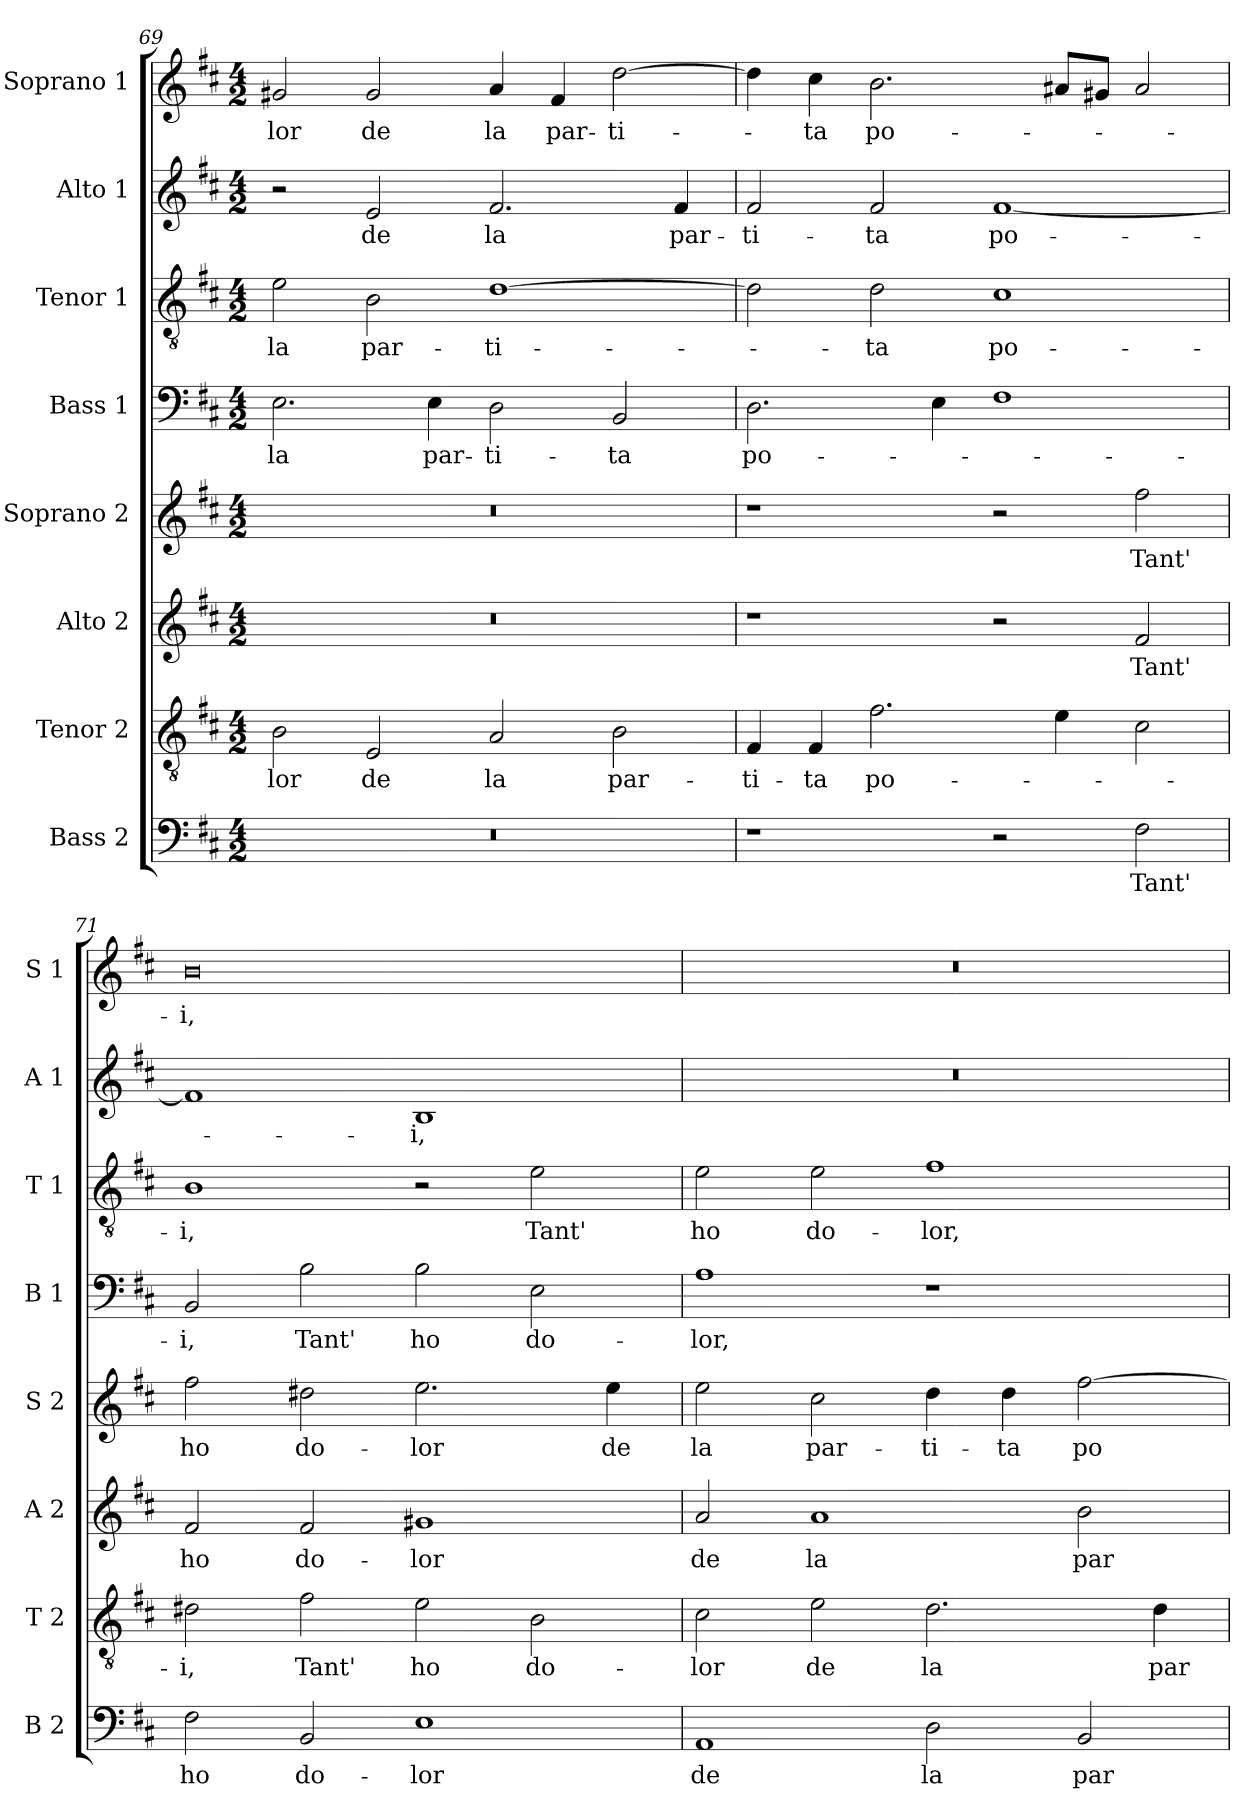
**kern	**text	**kern	**text	**kern	**text	**kern	**text	**kern	**text	**kern	**text	**kern	**text	**kern	**text
*part8	*part8	*part7	*part7	*part6	*part6	*part5	*part5	*part4	*part4	*part3	*part3	*part2	*part2	*part1	*part1
*staff8	*staff8	*staff7	*staff7	*staff6	*staff6	*staff5	*staff5	*staff4	*staff4	*staff3	*staff3	*staff2	*staff2	*staff1	*staff1
*I"Bass 2	*	*I"Tenor 2	*	*I"Alto 2	*	*I"Soprano 2	*	*I"Bass 1	*	*I"Tenor 1	*	*I"Alto 1	*	*I"Soprano 1	*
*I'B 2	*	*I'T 2	*	*I'A 2	*	*I'S 2	*	*I'B 1	*	*I'T 1	*	*I'A 1	*	*I'S 1	*
*clefF4	*	*clefGv2	*	*clefG2	*	*clefG2	*	*clefF4	*	*clefGv2	*	*clefG2	*	*clefG2	*
*k[f#c#]	*	*k[f#c#]	*	*k[f#c#]	*	*k[f#c#]	*	*k[f#c#]	*	*k[f#c#]	*	*k[f#c#]	*	*k[f#c#]	*
*D:	*	*D:	*	*D:	*	*D:	*	*D:	*	*D:	*	*D:	*	*D:	*
*M4/2	*	*M4/2	*	*M4/2	*	*M4/2	*	*M4/2	*	*M4/2	*	*M4/2	*	*M4/2	*
=69	=69	=69	=69	=69	=69	=69	=69	=69	=69	=69	=69	=69	=69	=69	=69
!	!	!	!LO:LY:b	!	!	!	!	!	!LO:LY:b	!	!LO:LY:b	!	!	!	!LO:LY:b
0r	.	2B\	-lor	0r	.	0r	.	2.E\	la	2e\	la	2r	.	2g#X/	-lor
!	!	!	!LO:LY:b	!	!	!	!	!	!	!	!LO:LY:b	!	!LO:LY:b	!	!LO:LY:b
.	.	2E/	de	.	.	.	.	.	.	2B\	par-	2e/	de	2g#/	de
!	!	!	!	!	!	!	!	!	!LO:LY:b	!	!	!	!	!	!
.	.	.	.	.	.	.	.	4E\	par-	.	.	.	.	.	.
!	!	!	!LO:LY:b	!	!	!	!	!	!LO:LY:b	!	!LO:LY:b	!	!LO:LY:b	!	!LO:LY:b
.	.	2A/	la	.	.	.	.	2D\	-ti-	[1d	-ti-	2.f#/	la	4a/	la
!	!	!	!	!	!	!	!	!	!	!	!	!	!	!	!LO:LY:b
.	.	.	.	.	.	.	.	.	.	.	.	.	.	4f#/	par-
!	!	!	!LO:LY:b	!	!	!	!	!	!LO:LY:b	!	!	!	!	!	!LO:LY:b
.	.	2B\	par-	.	.	.	.	2BB/	-ta	.	.	.	.	[2dd\	-ti-
!	!	!	!	!	!	!	!	!	!	!	!	!	!LO:LY:b	!	!
.	.	.	.	.	.	.	.	.	.	.	.	4f#/	par-	.	.
=70	=70	=70	=70	=70	=70	=70	=70	=70	=70	=70	=70	=70	=70	=70	=70
!	!	!	!LO:LY:b	!	!	!	!	!	!LO:LY:b	!	!	!	!LO:LY:b	!	!
1r	.	4F#/	-ti-	1r	.	1r	.	2.D\	po-	2d\]	.	2f#/	-ti-	4dd\]	.
!	!	!	!LO:LY:b	!	!	!	!	!	!	!	!	!	!	!	!LO:LY:b
.	.	4F#/	-ta	.	.	.	.	.	.	.	.	.	.	4cc#\	-ta
!	!	!	!LO:LY:b	!	!	!	!	!	!	!	!LO:LY:b	!	!LO:LY:b	!	!LO:LY:b
.	.	2.f#\	po-	.	.	.	.	.	.	2d\	-ta	2f#/	-ta	2.b\	po-
.	.	.	.	.	.	.	.	4E\	.	.	.	.	.	.	.
!	!	!	!	!	!	!	!	!	!	!	!LO:LY:b	!	!LO:LY:b	!	!
2r	.	.	.	2r	.	2r	.	1F#	.	1c#	po-	[1f#	po-	.	.
.	.	4e\	.	.	.	.	.	.	.	.	.	.	.	8a#X/L	.
.	.	.	.	.	.	.	.	.	.	.	.	.	.	8g#X/J	.
!	!LO:LY:b	!	!	!	!LO:LY:b	!	!LO:LY:b	!	!	!	!	!	!	!	!
2F#\	Tant'	2c#\	.	2f#/	Tant'	2ff#\	Tant'	.	.	.	.	.	.	2a#/	.
!!LO:LB:g=z
=71	=71	=71	=71	=71	=71	=71	=71	=71	=71	=71	=71	=71	=71	=71	=71
!	!LO:LY:b	!	!LO:LY:b	!	!LO:LY:b	!	!LO:LY:b	!	!LO:LY:b	!	!LO:LY:b	!	!	!	!LO:LY:b
2F#\	ho	2d#X\	-i,	2f#/	ho	2ff#\	ho	2BB/	-i,	1B	-i,	1f#]	.	0b	-i,
!	!LO:LY:b	!	!LO:LY:b	!	!LO:LY:b	!	!LO:LY:b	!	!LO:LY:b	!	!	!	!	!	!
2BB/	do-	2f#\	Tant'	2f#/	do-	2dd#X\	do-	2B\	Tant'	.	.	.	.	.	.
!	!LO:LY:b	!	!LO:LY:b	!	!LO:LY:b	!	!LO:LY:b	!	!LO:LY:b	!	!	!	!LO:LY:b	!	!
1E	-lor	2e\	ho	1g#X	-lor	2.ee\	-lor	2B\	ho	2r	.	1B	-i,	.	.
!	!	!	!LO:LY:b	!	!	!	!	!	!LO:LY:b	!	!LO:LY:b	!	!	!	!
.	.	2B\	do-	.	.	.	.	2E\	do-	2e\	Tant'	.	.	.	.
!	!	!	!	!	!	!	!LO:LY:b	!	!	!	!	!	!	!	!
.	.	.	.	.	.	4ee\	de	.	.	.	.	.	.	.	.
=72	=72	=72	=72	=72	=72	=72	=72	=72	=72	=72	=72	=72	=72	=72	=72
!	!LO:LY:b	!	!LO:LY:b	!	!LO:LY:b	!	!LO:LY:b	!	!LO:LY:b	!	!LO:LY:b	!	!	!	!
1AA	de	2c#\	-lor	2a/	de	2ee\	la	1A	-lor,	2e\	ho	0r	.	0r	.
!	!	!	!LO:LY:b	!	!LO:LY:b	!	!LO:LY:b	!	!	!	!LO:LY:b	!	!	!	!
.	.	2e\	de	1a	la	2cc#\	par-	.	.	2e\	do-	.	.	.	.
!	!LO:LY:b	!	!LO:LY:b	!	!	!	!LO:LY:b	!	!	!	!LO:LY:b	!	!	!	!
2D\	la	2.d\	la	.	.	4dd\	-ti-	1r	.	1f#	-lor,	.	.	.	.
!	!	!	!	!	!	!	!LO:LY:b	!	!	!	!	!	!	!	!
.	.	.	.	.	.	4dd\	-ta	.	.	.	.	.	.	.	.
!	!LO:LY:b	!	!	!	!LO:LY:b	!	!LO:LY:b	!	!	!	!	!	!	!	!
2BB/	par-	.	.	2b\	par-	[2ff#\	po-	.	.	.	.	.	.	.	.
!	!	!	!LO:LY:b	!	!	!	!	!	!	!	!	!	!	!	!
.	.	4d\	par-	.	.	.	.	.	.	.	.	.	.	.	.
=	=	=	=	=	=	=	=	=	=	=	=	=	=	=	=
*-	*-	*-	*-	*-	*-	*-	*-	*-	*-	*-	*-	*-	*-	*-	*-
